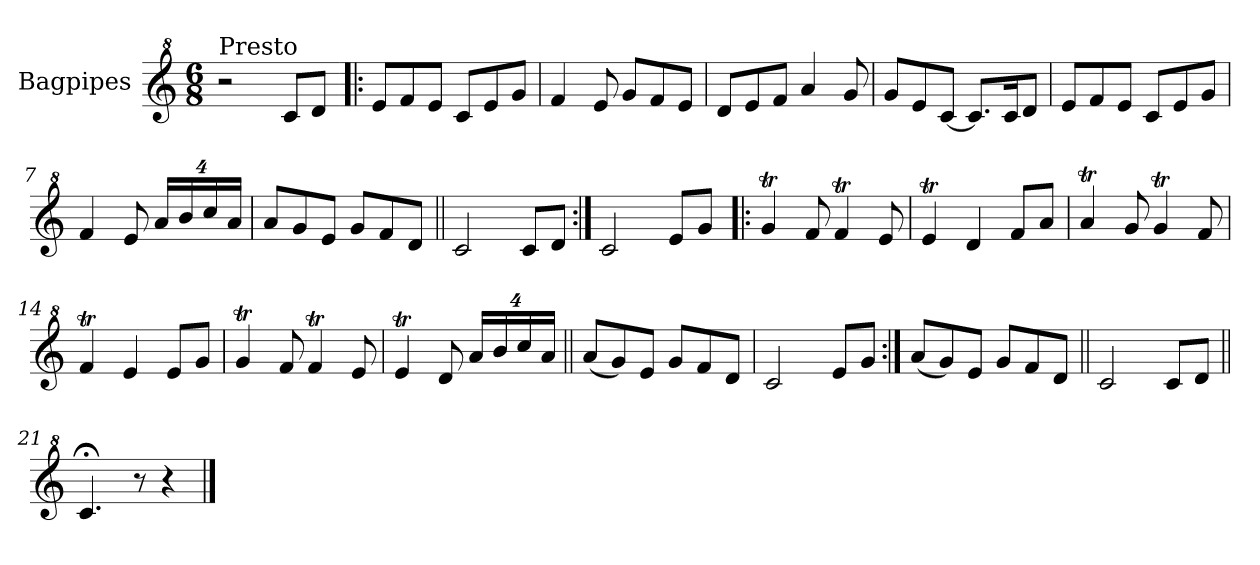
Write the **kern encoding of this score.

**kern
*part1
*staff1
*I"Bagpipes
*I'Bag
*clefG^2
*k[]
*C:
*M6/8
=1
!LO:TX:a:t=Presto
2r
8cc/L
8dd/J
=2!|:
8ee/L
8ff/
8ee/J
8cc/L
8ee/
8gg/J
=3
4ff/
8ee/
8gg/L
8ff/
8ee/J
=4
8dd/L
8ee/
8ff/J
4aa/
8gg/
=5
8gg/L
8ee/
[8cc/J
8.cc/L]
16cc/K
8dd/J
=6
8ee/L
8ff/
8ee/J
8cc/L
8ee/
8gg/J
=7
4ff/
8ee/
*Xbrackettup
32%3aa/L
32%3bb/
32%3ccc/
32%3aa/J
!!LO:LB:g=z
=8
8aa/L
8gg/
8ee/J
8gg/L
8ff/
8dd/J
=9||
2cc/
8cc/L
8dd/J
=10:|!
2cc/
8ee/L
8gg/J
=11!|:
4ggT/
8ff/
4ffT/
8ee/
=12
4eet/
4dd/
8ff/L
8aa/J
=13
4aaT/
8gg/
4ggT/
8ff/
=14
4ffT/
4ee/
8ee/L
8gg/J
=15
4ggT/
8ff/
4ffT/
8ee/
!!LO:LB:g=z
=16
4eet/
8dd/
32%3aa/L
32%3bb/
32%3ccc/
32%3aa/J
=17||
(8aa/L
8gg/)
8ee/J
8gg/L
8ff/
8dd/J
=18
2cc/
8ee/L
8gg/J
=19:|!
(8aa/L
8gg/)
8ee/J
8gg/L
8ff/
8dd/J
=20||
2cc/
8cc/L
8dd/J
=21||
4.cc;</
8r
4r
==
*-
